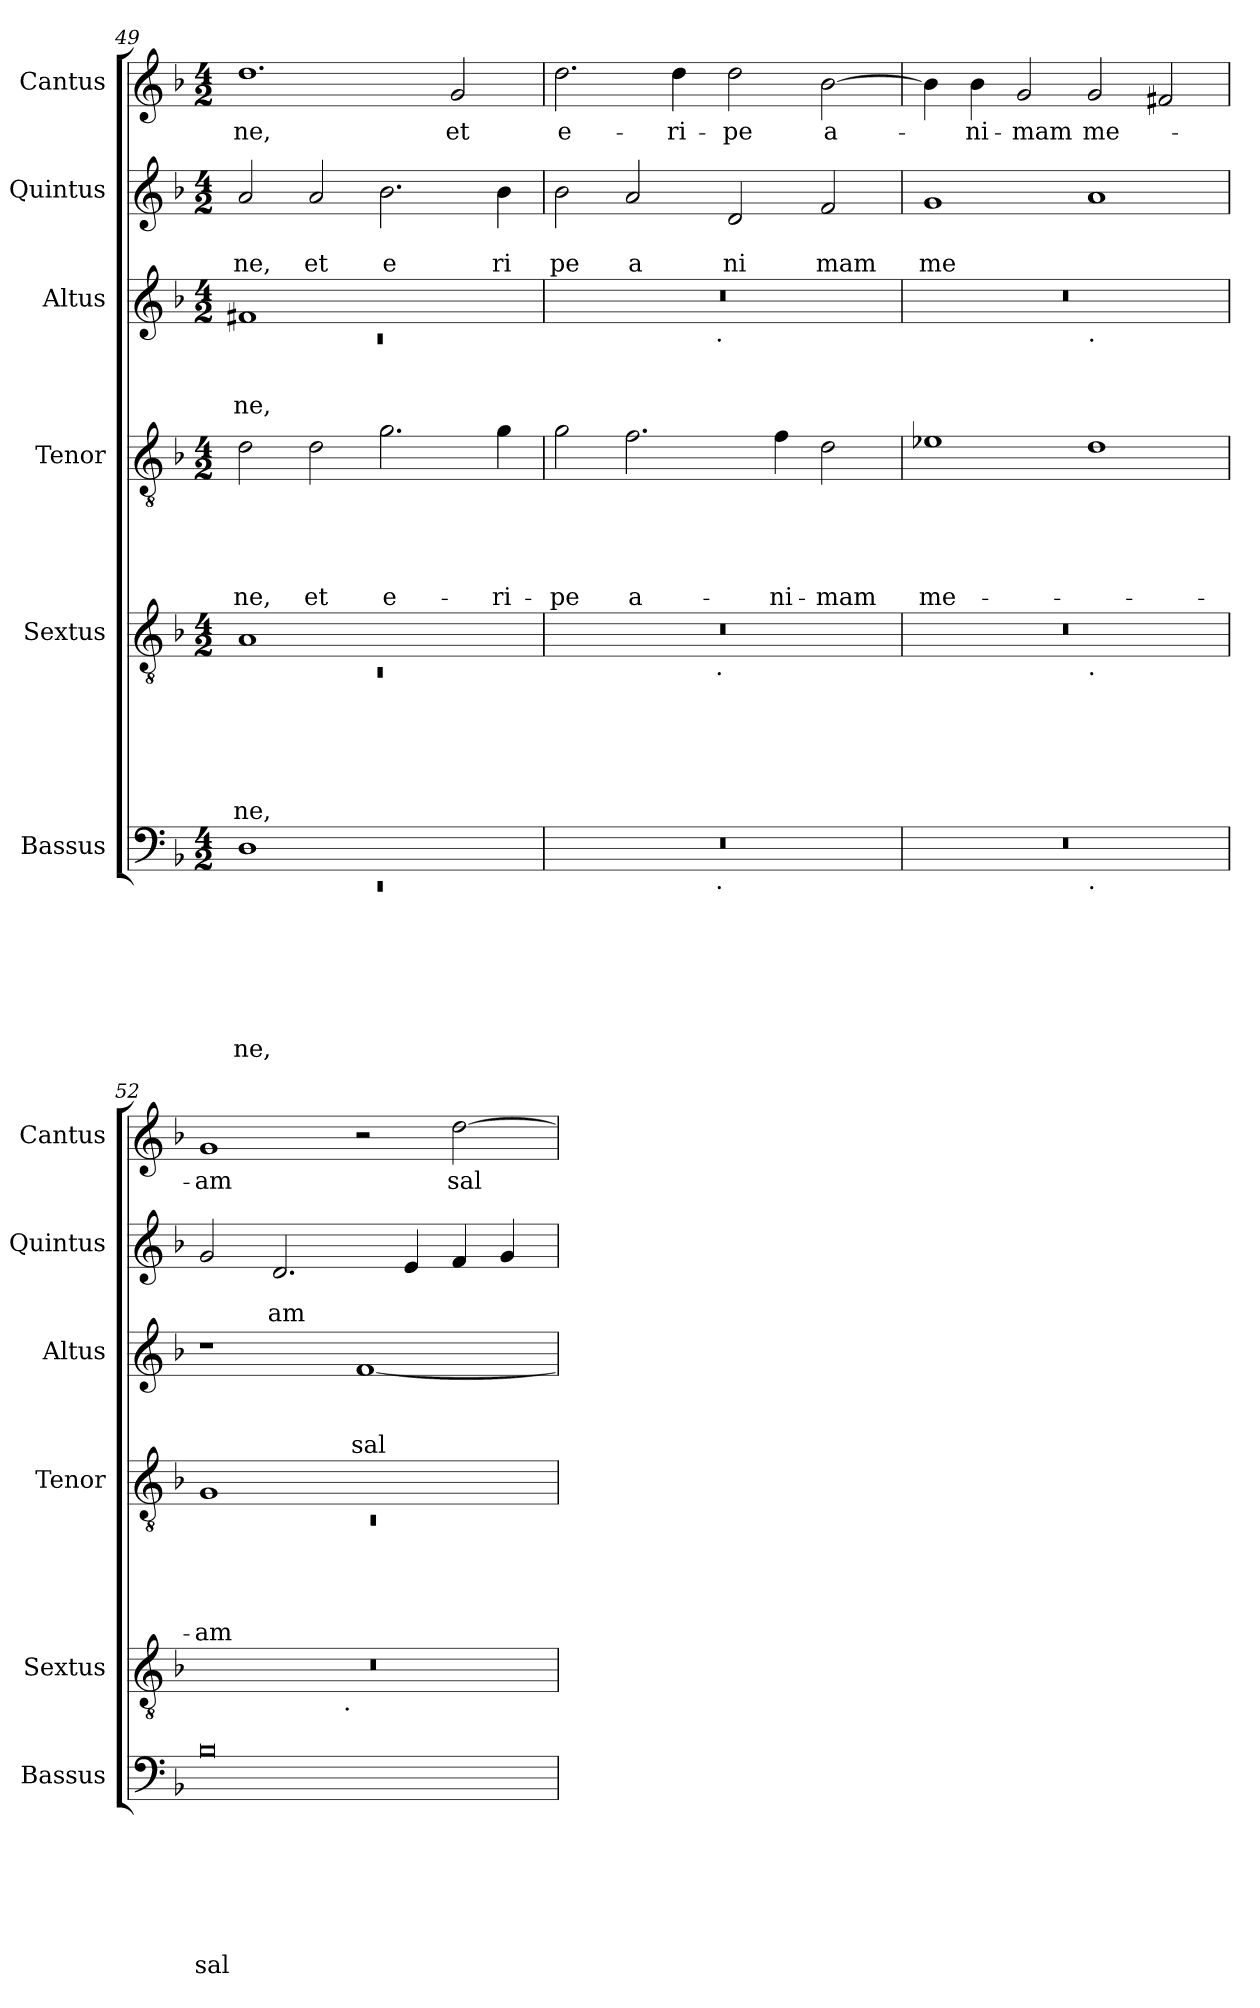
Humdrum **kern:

**kern	**text	**text	**text	**text	**text	**text	**text	**kern	**text	**text	**text	**text	**text	**text	**kern	**text	**text	**text	**text	**text	**kern	**text	**text	**text	**kern	**text	**text	**kern	**text
*part6	*part6	*part6	*part6	*part6	*part6	*part6	*part6	*part5	*part5	*part5	*part5	*part5	*part5	*part5	*part4	*part4	*part4	*part4	*part4	*part4	*part3	*part3	*part3	*part3	*part2	*part2	*part2	*part1	*part1
*staff6	*staff6	*staff6	*staff6	*staff6	*staff6	*staff6	*staff6	*staff5	*staff5	*staff5	*staff5	*staff5	*staff5	*staff5	*staff4	*staff4	*staff4	*staff4	*staff4	*staff4	*staff3	*staff3	*staff3	*staff3	*staff2	*staff2	*staff2	*staff1	*staff1
*I"Bassus	*	*	*	*	*	*	*	*I"Sextus	*	*	*	*	*	*	*I"Tenor	*	*	*	*	*	*I"Altus	*	*	*	*I"Quintus	*	*	*I"Cantus	*
*I'Bassus	*	*	*	*	*	*	*	*I'Sextus	*	*	*	*	*	*	*I'Tenor	*	*	*	*	*	*I'Altus	*	*	*	*I'Quintus	*	*	*I'Cantus	*
*clefF4	*	*	*	*	*	*	*	*clefGv2	*	*	*	*	*	*	*clefGv2	*	*	*	*	*	*clefG2	*	*	*	*clefG2	*	*	*clefG2	*
*k[b-]	*	*	*	*	*	*	*	*k[b-]	*	*	*	*	*	*	*k[b-]	*	*	*	*	*	*k[b-]	*	*	*	*k[b-]	*	*	*k[b-]	*
*F:	*	*	*	*	*	*	*	*F:	*	*	*	*	*	*	*F:	*	*	*	*	*	*F:	*	*	*	*F:	*	*	*F:	*
*M4/2	*	*	*	*	*	*	*	*M4/2	*	*	*	*	*	*	*M4/2	*	*	*	*	*	*M4/2	*	*	*	*M4/2	*	*	*M4/2	*
=49	=49	=49	=49	=49	=49	=49	=49	=49	=49	=49	=49	=49	=49	=49	=49	=49	=49	=49	=49	=49	=49	=49	=49	=49	=49	=49	=49	=49	=49
*^	*	*	*	*	*	*	*	*^	*	*	*	*	*	*	*	*	*	*	*	*	*^	*	*	*	*	*	*	*	*
!	!LO:N:vis=1	!	!	!	!	!	!	!LO:LY:b	!	!LO:N:vis=1	!	!	!	!	!	!LO:LY:b	!	!	!	!	!	!LO:LY:b	!	!LO:N:vis=1	!	!	!LO:LY:b	!	!	!LO:LY:b	!	!LO:LY:b
1D	0rEE	.	.	.	.	.	.	-ne,	1A	0rC	.	.	.	.	.	ne,	2d\	.	.	.	.	-ne,	1f#X	0rc	.	.	ne,	2a/	.	ne,	1.dd	-ne,
!	!	!	!	!	!	!	!	!	!	!	!	!	!	!	!	!	!	!	!	!	!	!LO:LY:b	!	!	!	!	!	!	!	!LO:LY:b	!	!
.	.	.	.	.	.	.	.	.	.	.	.	.	.	.	.	.	2d\	.	.	.	.	et	.	.	.	.	.	2a/	.	et	.	.
!	!	!	!	!	!	!	!	!	!	!	!	!	!	!	!	!	!	!	!	!	!	!LO:LY:b	!	!	!	!	!	!	!	!LO:LY:b	!	!
1ryy	.	.	.	.	.	.	.	.	1ryy	.	.	.	.	.	.	.	2.g\	.	.	.	.	e-	1ryy	.	.	.	.	2.b-\	.	e	.	.
!	!	!	!	!	!	!	!	!	!	!	!	!	!	!	!	!	!	!	!	!	!	!	!	!	!	!	!	!	!	!	!	!LO:LY:b
.	.	.	.	.	.	.	.	.	.	.	.	.	.	.	.	.	.	.	.	.	.	.	.	.	.	.	.	.	.	.	2g/	et
!	!	!	!	!	!	!	!	!	!	!	!	!	!	!	!	!	!	!	!	!	!	!LO:LY:b	!	!	!	!	!	!	!	!LO:LY:b	!	!
.	.	.	.	.	.	.	.	.	.	.	.	.	.	.	.	.	4g\	.	.	.	.	-ri-	.	.	.	.	.	4b-\	.	ri	.	.
=50	=50	=50	=50	=50	=50	=50	=50	=50	=50	=50	=50	=50	=50	=50	=50	=50	=50	=50	=50	=50	=50	=50	=50	=50	=50	=50	=50	=50	=50	=50	=50	=50
!	!	!	!	!	!	!	!	!	!	!	!	!	!	!	!	!	!	!	!	!	!	!LO:LY:b	!	!	!	!	!	!	!	!LO:LY:b	!	!LO:LY:b
0r	2ryy	.	.	.	.	.	.	.	0r	2ryy	.	.	.	.	.	.	2g\	.	.	.	.	-pe	0r	2ryy	.	.	.	2b-\	.	pe	2.dd\	e-
!	!	!	!	!	!	!	!	!	!	!	!	!	!	!	!	!	!	!	!	!	!	!LO:LY:b	!	!	!	!	!	!	!	!LO:LY:b	!	!
.	4...ryy	.	.	.	.	.	.	.	.	4...ryy	.	.	.	.	.	.	2.f\	.	.	.	.	a-	.	4...ryy	.	.	.	2a/	.	a	.	.
!	!	!	!	!	!	!	!	!	!	!	!	!	!	!	!	!	!	!	!	!	!	!	!	!	!	!	!	!	!	!	!	!LO:LY:b
.	.	.	.	.	.	.	.	.	.	.	.	.	.	.	.	.	.	.	.	.	.	.	.	.	.	.	.	.	.	.	4dd\	-ri-
!	!	!	!	!	!	!	!	!	!	!	!	!	!	!	!	!	!	!	!	!	!	!	!	!LO:TX:b:t=.	!	!	!	!	!	!	!	!
!	!	!	!	!	!	!	!	!	!	!LO:TX:b:t=.	!	!	!	!	!	!	!	!	!	!	!	!	!	!	!	!	!	!	!	!	!	!
!	!LO:TX:b:t=.	!	!	!	!	!	!	!	!	!	!	!	!	!	!	!	!	!	!	!	!	!	!	!	!	!	!	!	!	!	!	!
.	1ryy	.	.	.	.	.	.	.	.	1ryy	.	.	.	.	.	.	.	.	.	.	.	.	.	1ryy	.	.	.	.	.	.	.	.
!	!	!	!	!	!	!	!	!	!	!	!	!	!	!	!	!	!	!	!	!	!	!	!	!	!	!	!	!	!	!LO:LY:b	!	!LO:LY:b
.	.	.	.	.	.	.	.	.	.	.	.	.	.	.	.	.	.	.	.	.	.	.	.	.	.	.	.	2d/	.	ni	2dd\	-pe
!	!	!	!	!	!	!	!	!	!	!	!	!	!	!	!	!	!	!	!	!	!	!LO:LY:b	!	!	!	!	!	!	!	!	!	!
.	.	.	.	.	.	.	.	.	.	.	.	.	.	.	.	.	4f\	.	.	.	.	-ni-	.	.	.	.	.	.	.	.	.	.
!	!	!	!	!	!	!	!	!	!	!	!	!	!	!	!	!	!	!	!	!	!	!LO:LY:b	!	!	!	!	!	!	!	!LO:LY:b	!	!LO:LY:b
.	.	.	.	.	.	.	.	.	.	.	.	.	.	.	.	.	2d\	.	.	.	.	-mam	.	.	.	.	.	2f/	.	mam	[>2b-\	a-
.	32ryy	.	.	.	.	.	.	.	.	32ryy	.	.	.	.	.	.	.	.	.	.	.	.	.	32ryy	.	.	.	.	.	.	.	.
=51	=51	=51	=51	=51	=51	=51	=51	=51	=51	=51	=51	=51	=51	=51	=51	=51	=51	=51	=51	=51	=51	=51	=51	=51	=51	=51	=51	=51	=51	=51	=51	=51
!	!	!	!	!	!	!	!	!	!	!	!	!	!	!	!	!	!	!	!	!	!	!LO:LY:b	!	!	!	!	!	!	!	!LO:LY:b	!	!
0r	1ryy	.	.	.	.	.	.	.	0r	1ryy	.	.	.	.	.	.	1e-X	.	.	.	.	me-	0r	1ryy	.	.	.	1g	.	me	4b-\]	.
!	!	!	!	!	!	!	!	!	!	!	!	!	!	!	!	!	!	!	!	!	!	!	!	!	!	!	!	!	!	!	!	!LO:LY:b
.	.	.	.	.	.	.	.	.	.	.	.	.	.	.	.	.	.	.	.	.	.	.	.	.	.	.	.	.	.	.	4b-\	-ni-
!	!	!	!	!	!	!	!	!	!	!	!	!	!	!	!	!	!	!	!	!	!	!	!	!	!	!	!	!	!	!	!	!LO:LY:b
.	.	.	.	.	.	.	.	.	.	.	.	.	.	.	.	.	.	.	.	.	.	.	.	.	.	.	.	.	.	.	2g/	-mam
!	!	!	!	!	!	!	!	!	!	!	!	!	!	!	!	!	!	!	!	!	!	!	!	!LO:TX:b:t=.	!	!	!	!	!	!	!	!
!	!	!	!	!	!	!	!	!	!	!LO:TX:b:t=.	!	!	!	!	!	!	!	!	!	!	!	!	!	!	!	!	!	!	!	!	!	!
!	!LO:TX:b:t=.	!	!	!	!	!	!	!	!	!	!	!	!	!	!	!	!	!	!	!	!	!	!	!	!	!	!	!	!	!	!	!
!	!	!	!	!	!	!	!	!	!	!	!	!	!	!	!	!	!	!	!	!	!	!	!	!	!	!	!	!	!	!	!	!LO:LY:b
.	1ryy	.	.	.	.	.	.	.	.	1ryy	.	.	.	.	.	.	1d	.	.	.	.	.	.	1ryy	.	.	.	1a	.	.	2g/	me-
.	.	.	.	.	.	.	.	.	.	.	.	.	.	.	.	.	.	.	.	.	.	.	.	.	.	.	.	.	.	.	2f#/	.
=52	=52	=52	=52	=52	=52	=52	=52	=52	=52	=52	=52	=52	=52	=52	=52	=52	=52	=52	=52	=52	=52	=52	=52	=52	=52	=52	=52	=52	=52	=52	=52	=52
*	*	*	*	*	*	*	*	*	*	*	*	*	*	*	*	*	*^	*	*	*	*	*	*	*	*	*	*	*	*	*	*	*
!	!	!	!	!	!	!	!	!LO:LY:b	!	!	!	!	!	!	!	!	!	!LO:N:vis=1	!	!	!	!	!LO:LY:b	!	!	!	!	!	!	!	!	!	!LO:LY:b
*v	*v	*	*	*	*	*	*	*	*	*	*	*	*	*	*	*	*	*	*	*	*	*	*	*v	*v	*	*	*	*	*	*	*	*
0B-	.	.	.	.	.	.	sal-	0r	2ryy	.	.	.	.	.	.	1G	0rC	.	.	.	.	-am	1r	.	.	.	2g/	.	.	1g	-am
!	!	!	!	!	!	!	!	!	!	!	!	!	!	!	!	!	!	!	!	!	!	!	!	!	!	!	!	!	!LO:LY:b	!	!
.	.	.	.	.	.	.	.	.	4...ryy	.	.	.	.	.	.	.	.	.	.	.	.	.	.	.	.	.	2.d/	.	am	.	.
!	!	!	!	!	!	!	!	!	!LO:TX:b:t=.	!	!	!	!	!	!	!	!	!	!	!	!	!	!	!	!	!	!	!	!	!	!
.	.	.	.	.	.	.	.	.	1ryy	.	.	.	.	.	.	.	.	.	.	.	.	.	.	.	.	.	.	.	.	.	.
!	!	!	!	!	!	!	!	!	!	!	!	!	!	!	!	!	!	!	!	!	!	!	!	!	!	!LO:LY:b	!	!	!	!	!
.	.	.	.	.	.	.	.	.	.	.	.	.	.	.	.	1ryy	.	.	.	.	.	.	[<1f	.	.	sal	.	.	.	2r	.
.	.	.	.	.	.	.	.	.	.	.	.	.	.	.	.	.	.	.	.	.	.	.	.	.	.	.	4e/	.	.	.	.
!	!	!	!	!	!	!	!	!	!	!	!	!	!	!	!	!	!	!	!	!	!	!	!	!	!	!	!	!	!	!	!LO:LY:b
.	.	.	.	.	.	.	.	.	.	.	.	.	.	.	.	.	.	.	.	.	.	.	.	.	.	.	4f/	.	.	[>2dd\	sal-
.	.	.	.	.	.	.	.	.	.	.	.	.	.	.	.	.	.	.	.	.	.	.	.	.	.	.	4g/	.	.	.	.
.	.	.	.	.	.	.	.	.	32ryy	.	.	.	.	.	.	.	.	.	.	.	.	.	.	.	.	.	.	.	.	.	.
*	*	*	*	*	*	*	*	*v	*v	*	*	*	*	*	*	*	*	*	*	*	*	*	*	*	*	*	*	*	*	*	*
*	*	*	*	*	*	*	*	*	*	*	*	*	*	*	*v	*v	*	*	*	*	*	*	*	*	*	*	*	*	*	*
=	=	=	=	=	=	=	=	=	=	=	=	=	=	=	=	=	=	=	=	=	=	=	=	=	=	=	=	=	=
*-	*-	*-	*-	*-	*-	*-	*-	*-	*-	*-	*-	*-	*-	*-	*-	*-	*-	*-	*-	*-	*-	*-	*-	*-	*-	*-	*-	*-	*-
